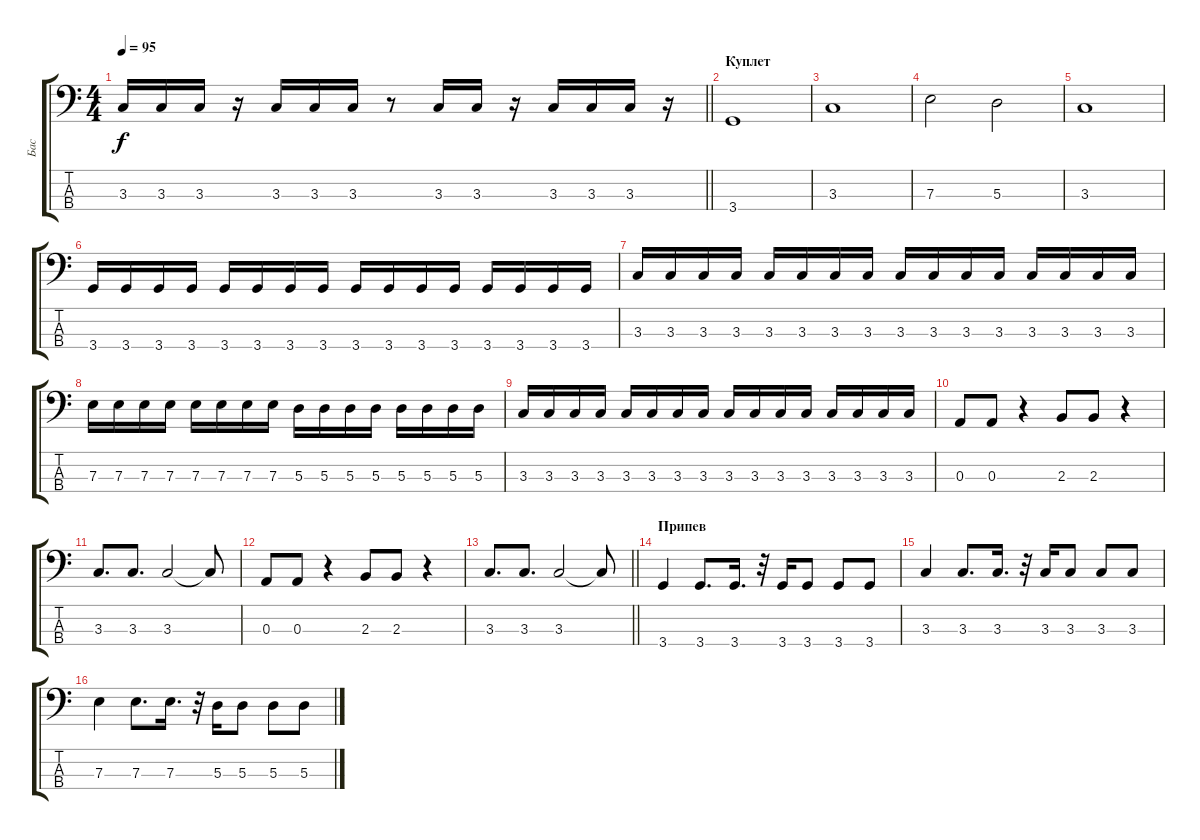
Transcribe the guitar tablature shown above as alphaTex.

\track ("Бас" "Бас") {instrument electricbassfinger}
\staff {score tabs}
\tuning (G2 D2 A1 E1) {hide}
\ts (4 4)
\tempo 95
\clef f4
\barLineRight lightlight
\ks c
3.3.16{dy f} 3.3.16 3.3.16 r.16 3.3.16 3.3.16 3.3.16 r.8 3.3.16 3.3.16 r.16 3.3.16 3.3.16 3.3.16 r.16 |
\section ("" "Куплет")
3.4.1 |
3.3.1 |
7.3.2 5.3.2 |
3.3.1 |
3.4.16 3.4.16 3.4.16 3.4.16 3.4.16 3.4.16 3.4.16 3.4.16 3.4.16 3.4.16 3.4.16 3.4.16 3.4.16 3.4.16 3.4.16 3.4.16 |
3.3.16 3.3.16 3.3.16 3.3.16 3.3.16 3.3.16 3.3.16 3.3.16 3.3.16 3.3.16 3.3.16 3.3.16 3.3.16 3.3.16 3.3.16 3.3.16 |
7.3.16 7.3.16 7.3.16 7.3.16 7.3.16 7.3.16 7.3.16 7.3.16 5.3.16 5.3.16 5.3.16 5.3.16 5.3.16 5.3.16 5.3.16 5.3.16 |
3.3.16 3.3.16 3.3.16 3.3.16 3.3.16 3.3.16 3.3.16 3.3.16 3.3.16 3.3.16 3.3.16 3.3.16 3.3.16 3.3.16 3.3.16 3.3.16 |
0.3.8 0.3.8 r.4 2.3.8 2.3.8 r.4 |
3.3.8{d} 3.3.8{d} 3.3.2 3.3{t}.8 |
0.3.8 0.3.8 r.4 2.3.8 2.3.8 r.4 |
\barLineRight lightlight
3.3.8{d} 3.3.8{d} 3.3.2 3.3{t}.8 |
\section ("" "Припев")
3.4.4 3.4.8{d} 3.4.16{d} r.32 3.4.16 3.4.8 3.4.8 3.4.8 |
3.3.4 3.3.8{d} 3.3.16{d} r.32 3.3.16 3.3.8 3.3.8 3.3.8 |
7.3.4 7.3.8{d} 7.3.16{d} r.32 5.3.16 5.3.8 5.3.8 5.3.8
